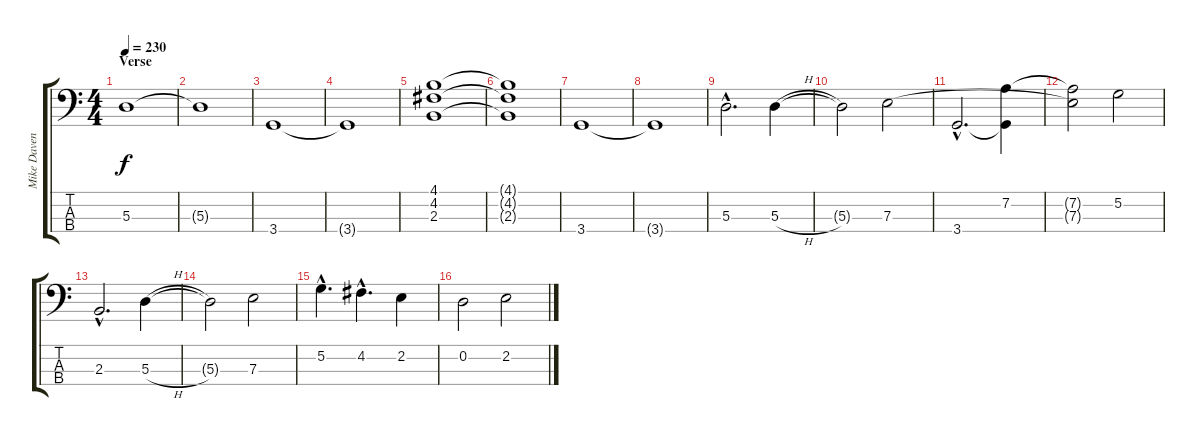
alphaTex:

\track ("Mike Davenport" "Mike Daven") {instrument electricbasspick}
\staff {score tabs}
\tuning (G2 D2 A1 E1) {hide}
\ts (4 4)
\section ("" "Verse")
\tempo 230
\clef f4
\ks c
5.3.1{dy f} |
5.3{t}.1 |
3.4.1 |
3.4{t}.1 |
(4.1 4.2 2.3).1 |
(4.1{t} 4.2{t} 2.3{t}).1 |
3.4.1 |
3.4{t}.1 |
5.3{hac}.2{d} 5.3{h}.4 |
5.3{t}.2 7.3.2 |
3.4{hac}.2{d} (7.2 3.4{t}).4 |
(7.2{t} 7.3{t}).2 5.2.2 |
2.3{hac}.2{d} 5.3{h}.4 |
5.3{t}.2 7.3.2 |
5.2{hac}.4{d} 4.2{hac}.4{d} 2.2.4 |
0.2.2 2.2.2
